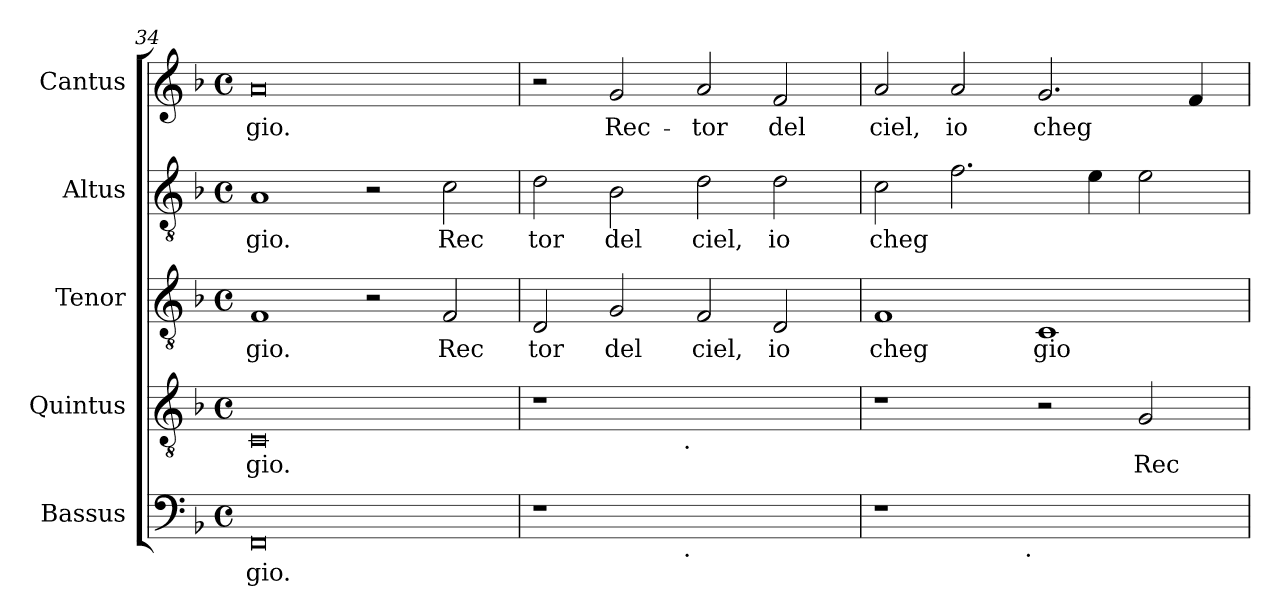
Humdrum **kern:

**kern	**text	**kern	**text	**kern	**text	**kern	**text	**kern	**text
*part5	*part5	*part4	*part4	*part3	*part3	*part2	*part2	*part1	*part1
*staff5	*staff5	*staff4	*staff4	*staff3	*staff3	*staff2	*staff2	*staff1	*staff1
*I"Bassus	*	*I"Quintus	*	*I"Tenor	*	*I"Altus	*	*I"Cantus	*
*clefF4	*	*clefGv2	*	*clefGv2	*	*clefGv2	*	*clefG2	*
*k[b-]	*	*k[b-]	*	*k[b-]	*	*k[b-]	*	*k[b-]	*
*F:	*	*F:	*	*F:	*	*F:	*	*F:	*
*M4/4	*	*M4/4	*	*M4/4	*	*M4/4	*	*M4/4	*
*met(c)	*	*met(c)	*	*met(c)	*	*met(c)	*	*met(c)	*
=34	=34	=34	=34	=34	=34	=34	=34	=34	=34
!	!LO:LY:b:cj	!	!LO:LY:b:cj	!	!LO:LY:b:cj	!	!LO:LY:b:cj	!	!LO:LY:b:cj
0FF	-gio.	0C	gio.	1F	gio.	1A	gio.	0a	gio.
.	.	.	.	2r	.	2r	.	.	.
!	!	!	!	!	!LO:LY:b:cj	!	!LO:LY:b:cj	!	!
.	.	.	.	2F/	Rec	2c\	Rec	.	.
!!LO:PB:g=z
=35	=35	=35	=35	=35	=35	=35	=35	=35	=35
!	!	!	!	!	!LO:LY:b:cj	!	!LO:LY:b:cj	!	!
*^	*	*^	*	*	*	*	*	*	*
1r	2ryy	.	1r	2ryy	.	2D/	tor	2d\	tor	2r	.
!	!	!	!	!	!	!	!LO:LY:b:cj	!	!LO:LY:b:cj	!	!LO:LY:b:cj
.	4...ryy	.	.	4...ryy	.	2G/	del	2B-\	del	2g/	Rec-
!	!	!	!	!LO:TX:b:t=.	!	!	!	!	!	!	!
!	!LO:TX:b:t=.	!	!	!	!	!	!	!	!	!	!
.	1ryy	.	.	1ryy	.	.	.	.	.	.	.
!	!	!	!	!	!	!	!LO:LY:b:cj	!	!LO:LY:b:cj	!	!LO:LY:b:cj
1ryy	.	.	1ryy	.	.	2F/	ciel,	2d\	ciel,	2a/	-tor
!	!	!	!	!	!	!	!LO:LY:b:cj	!	!LO:LY:b:cj	!	!LO:LY:b:cj
.	.	.	.	.	.	2D/	io	2d\	io	2f/	del
.	32ryy	.	.	32ryy	.	.	.	.	.	.	.
=36	=36	=36	=36	=36	=36	=36	=36	=36	=36	=36	=36
!	!	!	!	!	!	!	!LO:LY:b:cj	!	!LO:LY:b:cj	!	!LO:LY:b:cj
*	*	*	*v	*v	*	*	*	*	*	*	*
1r	2ryy	.	1r	.	1F	cheg	2c\	cheg	2a/	ciel,
!	!	!	!	!	!	!	!	!LO:LY:b:cj	!	!LO:LY:b:cj
.	4...ryy	.	.	.	.	.	2.f\	.	2a/	io
!	!LO:TX:b:t=.	!	!	!	!	!	!	!	!	!
.	1ryy	.	.	.	.	.	.	.	.	.
!	!	!	!	!	!	!LO:LY:b:cj	!	!	!	!LO:LY:b:cj
1ryy	.	.	2r	.	1C	gio	.	.	2.g/	cheg-
!	!	!	!	!	!	!	!	!LO:LY:b:cj	!	!
.	.	.	.	.	.	.	4e\	.	.	.
!	!	!	!	!LO:LY:b:cj	!	!	!	!LO:LY:b:cj	!	!
.	.	.	2G/	Rec-	.	.	2e\	.	.	.
!	!	!	!	!	!	!	!	!	!	!LO:LY:b:cj
.	.	.	.	.	.	.	.	.	4f/	--
.	32ryy	.	.	.	.	.	.	.	.	.
*v	*v	*	*	*	*	*	*	*	*	*
=	=	=	=	=	=	=	=	=	=
*-	*-	*-	*-	*-	*-	*-	*-	*-	*-
